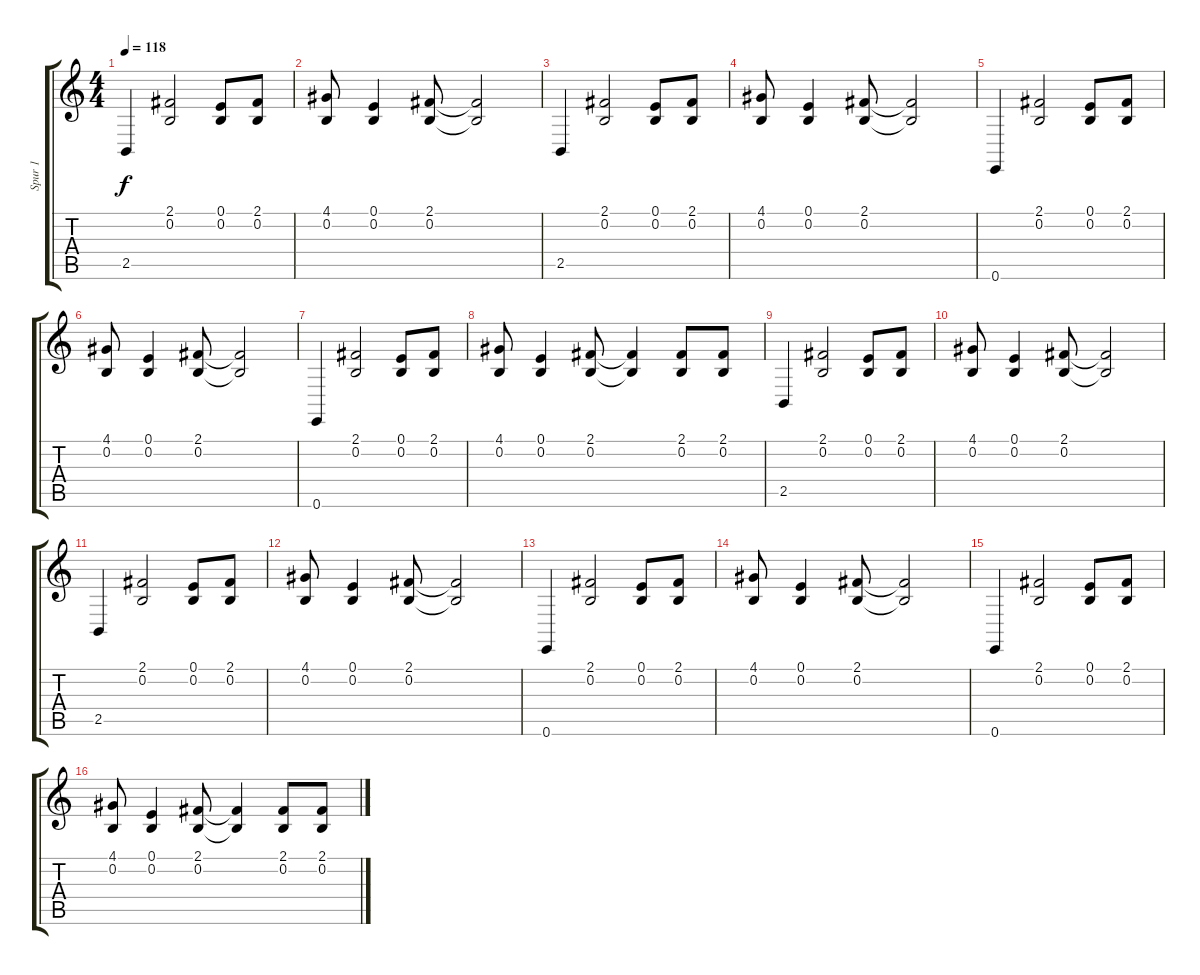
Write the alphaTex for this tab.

\track ("Spur 1" "Spur 1") {instrument acousticgrandpiano}
\staff {score tabs}
\tuning (E4 B3 G3 D3 A2 E2) {hide}
\ts (4 4)
\tempo 118
\clef g2
\ks c
2.5.4{dy f instrument synthbass1} (2.1 0.2).2 (0.1 0.2).8 (2.1 0.2).8 |
(4.1 0.2).8 (0.1 0.2).4 (2.1 0.2).8 (2.1{t} 0.2{t}).2 |
2.5.4 (2.1 0.2).2 (0.1 0.2).8 (2.1 0.2).8 |
(4.1 0.2).8 (0.1 0.2).4 (2.1 0.2).8 (2.1{t} 0.2{t}).2 |
0.6.4 (2.1 0.2).2 (0.1 0.2).8 (2.1 0.2).8 |
(4.1 0.2).8 (0.1 0.2).4 (2.1 0.2).8 (2.1{t} 0.2{t}).2 |
0.6.4 (2.1 0.2).2 (0.1 0.2).8 (2.1 0.2).8 |
(4.1 0.2).8 (0.1 0.2).4 (2.1 0.2).8 (2.1{t} 0.2{t}).4 (2.1 0.2).8 (2.1 0.2).8 |
2.5.4{instrument synthbass2} (2.1 0.2).2 (0.1 0.2).8 (2.1 0.2).8 |
(4.1 0.2).8 (0.1 0.2).4 (2.1 0.2).8 (2.1{t} 0.2{t}).2 |
2.5.4 (2.1 0.2).2 (0.1 0.2).8 (2.1 0.2).8 |
(4.1 0.2).8 (0.1 0.2).4 (2.1 0.2).8 (2.1{t} 0.2{t}).2 |
0.6.4 (2.1 0.2).2 (0.1 0.2).8 (2.1 0.2).8 |
(4.1 0.2).8 (0.1 0.2).4 (2.1 0.2).8 (2.1{t} 0.2{t}).2 |
0.6.4 (2.1 0.2).2 (0.1 0.2).8 (2.1 0.2).8 |
(4.1 0.2).8 (0.1 0.2).4 (2.1 0.2).8 (2.1{t} 0.2{t}).4 (2.1 0.2).8 (2.1 0.2).8
